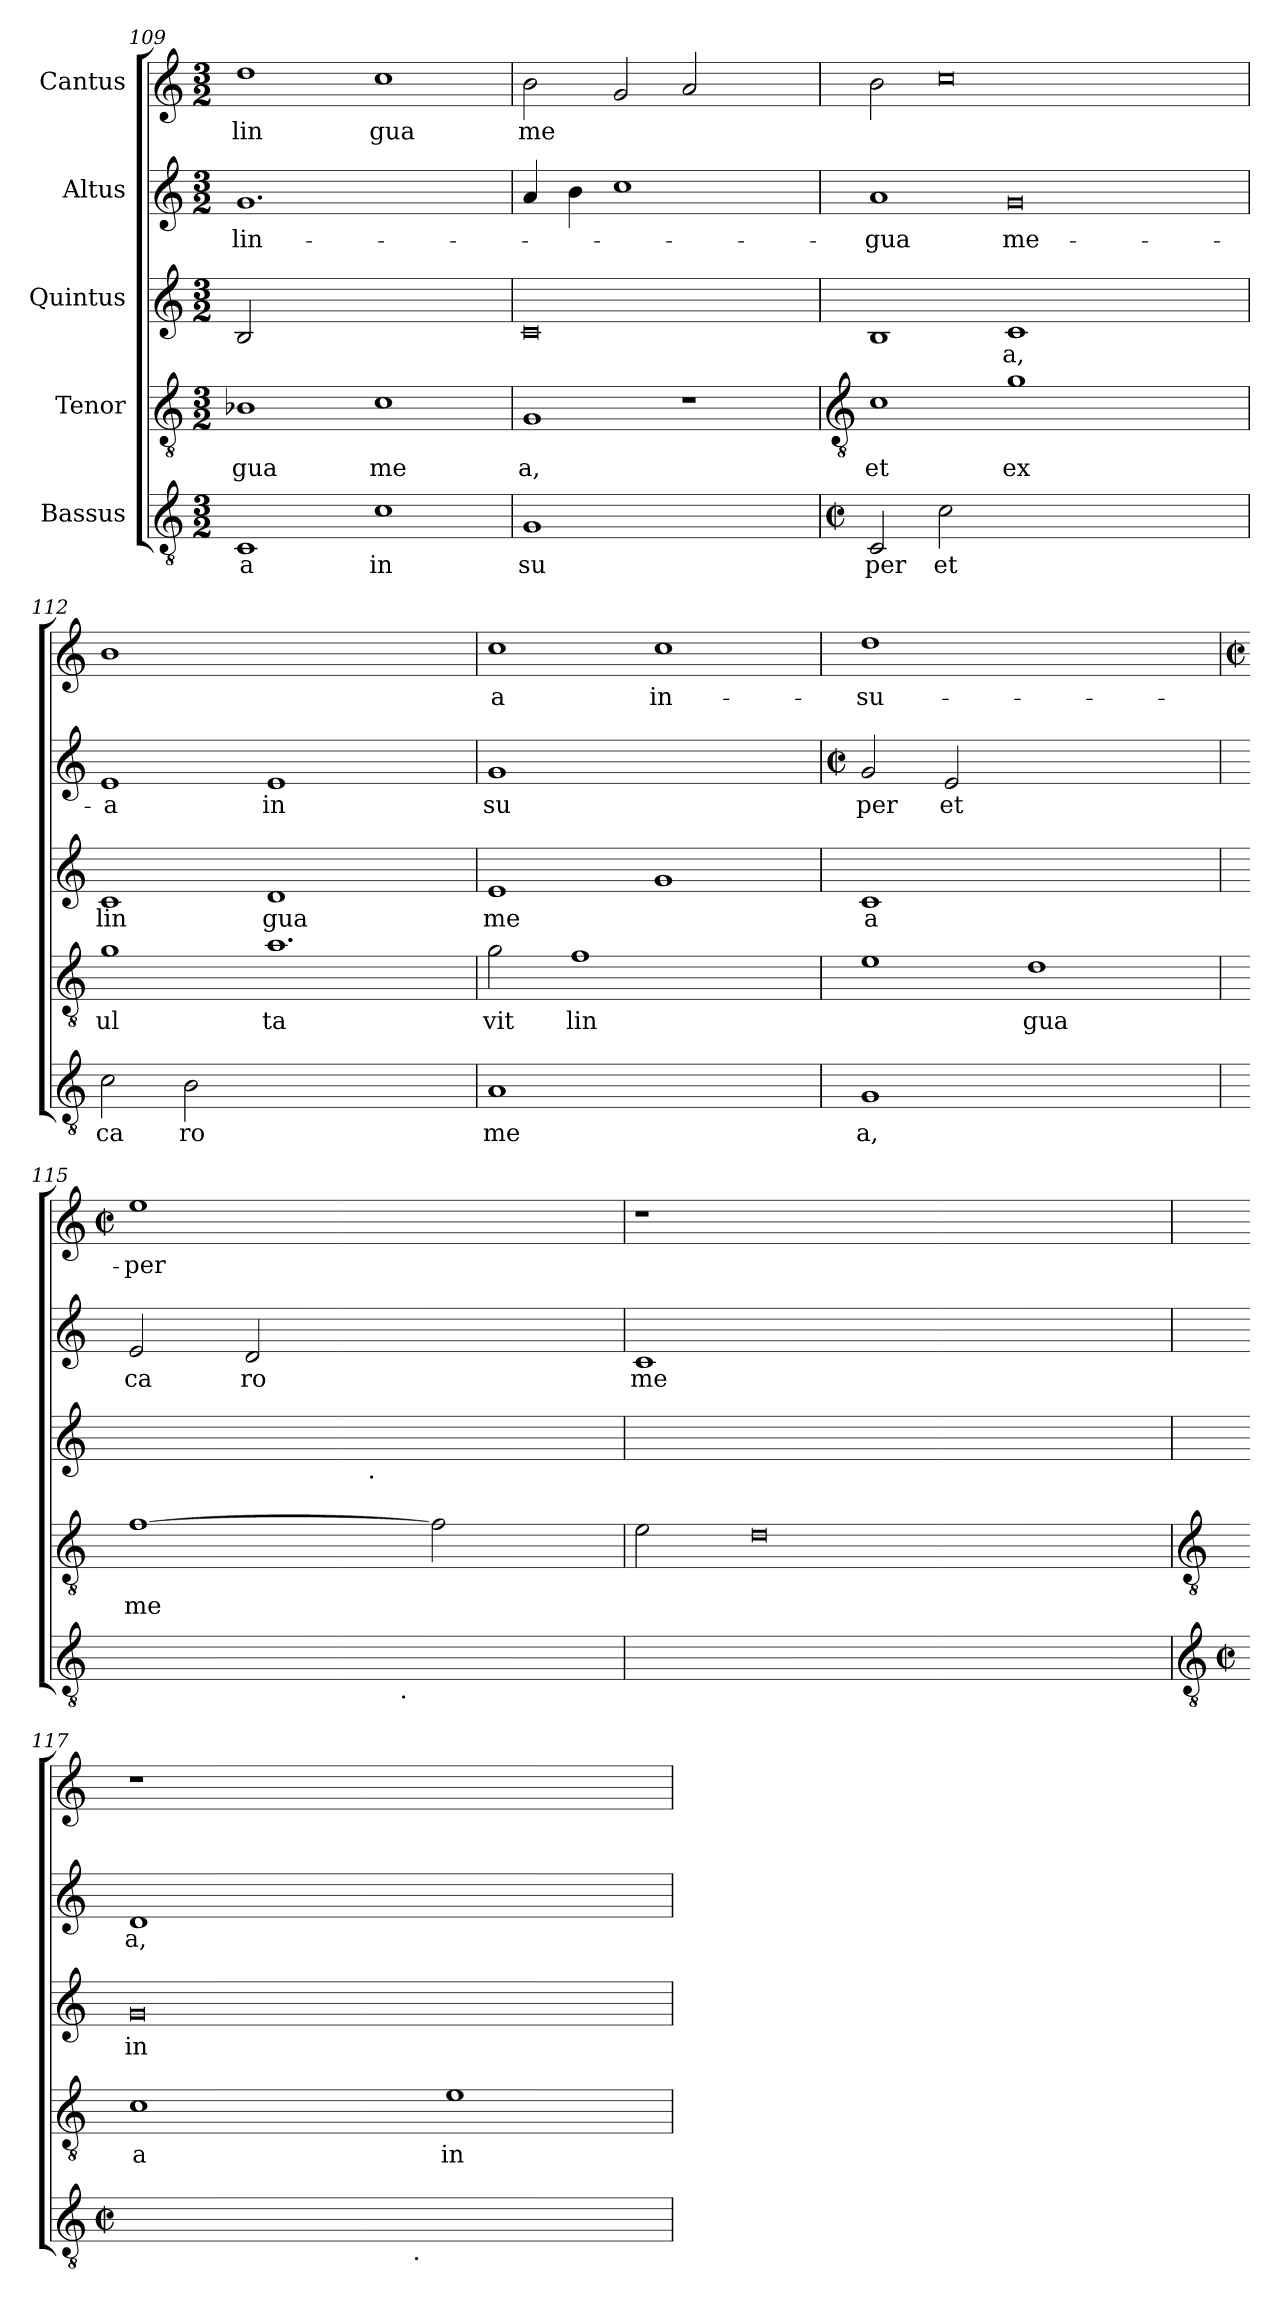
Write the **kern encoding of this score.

**kern	**text	**kern	**text	**kern	**text	**kern	**text	**kern	**text
*part5	*part5	*part4	*part4	*part3	*part3	*part2	*part2	*part1	*part1
*staff5	*staff5	*staff4	*staff4	*staff3	*staff3	*staff2	*staff2	*staff1	*staff1
*I"Bassus	*	*I"Tenor	*	*I"Quintus	*	*I"Altus	*	*I"Cantus	*
!!LO:LB:g=z
*clefGv2	*	*clefGv2	*	*clefG2	*	*clefG2	*	*clefG2	*
*k[]	*	*k[]	*	*k[]	*	*k[]	*	*k[]	*
*C:	*	*C:	*	*C:	*	*C:	*	*C:	*
*M3/2	*	*M3/2	*	*M3/2	*	*M3/2	*	*M3/2	*
=109A	=109A	=109A	=109A	=109A	=109A	=109A	=109A	=109A	=109A
!	!LO:LY:b	!	!LO:LY:b	!	!	!	!LO:LY:b	!	!LO:LY:b
1C	a	1B-X	gua	2B/	.	1.g	lin-	1dd	lin
.	.	.	.	1.ryy	.	.	.	.	.
!	!LO:LY:b	!	!LO:LY:b	!	!	!	!	!	!LO:LY:b
1c	in	1c	me	.	.	.	.	1cc	gua
.	.	.	.	.	.	2ryy	.	.	.
!!LO:LB:g=z
=110A	=110A	=110A	=110A	=110A	=110A	=110A	=110A	=110A	=110A
!	!LO:LY:b	!	!LO:LY:b	!	!	!	!	!	!LO:LY:b
1G	su	1G	a,	0c	.	4a/	.	2b\	me
.	.	.	.	.	.	4b\	.	.	.
.	.	.	.	.	.	1cc	.	2g/	.
1ryy	.	1r	.	.	.	.	.	2a/	.
.	.	.	.	.	.	2ryy	.	2ryy	.
!!LO:LB:g=z
=111A	=111A	=111A	=111A	=111A	=111A	=111A	=111A	=111A	=111A
*	*	*clefGv2	*	*	*	*	*	*	*
*M2/2	*	*	*	*	*	*	*	*	*
*met(c|)	*	*	*	*	*	*	*	*	*
!	!LO:LY:b	!	!LO:LY:b	!	!	!	!LO:LY:b	!	!
2C/	per	1c	et	1B	.	1a	-gua	2b\	.
!	!LO:LY:b	!	!	!	!	!	!	!	!
2c\	et	.	.	.	.	.	.	0cc	.
!	!	!	!LO:LY:b	!	!LO:LY:b	!	!LO:LY:b	!	!
0ryy	.	1g	ex	1c	a,	0g	me-	.	.
.	.	1ryy	.	1ryy	.	.	.	.	.
.	.	.	.	.	.	.	.	2ryy	.
!!LO:LB:g=z
=112A	=112A	=112A	=112A	=112A	=112A	=112A	=112A	=112A	=112A
!	!LO:LY:b	!	!LO:LY:b	!	!LO:LY:b	!	!LO:LY:b	!	!
2c\	ca	1g	ul	1c	lin	1e	-a	1b	.
!	!LO:LY:b	!	!	!	!	!	!	!	!
2B\	ro	.	.	.	.	.	.	.	.
!	!	!	!LO:LY:b	!	!LO:LY:b	!	!LO:LY:b	!	!
1.ryy	.	1.a	ta	1d	gua	1e	in	1.ryy	.
.	.	.	.	2ryy	.	2ryy	.	.	.
!!LO:LB:g=z
=113	=113	=113	=113	=113	=113	=113	=113	=113	=113
!	!LO:LY:b	!	!LO:LY:b	!	!LO:LY:b	!	!LO:LY:b	!	!LO:LY:b
1A	me	2g\	vit	1e	me	1g	su	1cc	a
!	!	!	!LO:LY:b	!	!	!	!	!	!
.	.	1f	lin	.	.	.	.	.	.
!	!	!	!	!	!	!	!	!	!LO:LY:b
1ryy	.	.	.	1g	.	1ryy	.	1cc	in-
.	.	2ryy	.	.	.	.	.	.	.
=114	=114	=114	=114	=114	=114	=114	=114	=114	=114
*	*	*	*	*	*	*M2/2	*	*	*
*	*	*	*	*	*	*met(c|)	*	*	*
!	!LO:LY:b	!	!	!	!LO:LY:b	!	!LO:LY:b	!	!LO:LY:b
1G	a,	1e	.	1c	a	2g/	per	1dd	-su-
!	!	!	!	!	!	!	!LO:LY:b	!	!
.	.	.	.	.	.	2e/	et	.	.
!	!	!	!LO:LY:b	!	!	!	!	!	!
1ryy	.	1d	gua	4ryy	.	1ryy	.	1ryy	.
.	.	.	.	4ryy	.	.	.	.	.
.	.	.	.	2ryy	.	.	.	.	.
=115	=115	=115	=115	=115	=115	=115	=115	=115	=115
*	*	*	*	*	*	*	*	*M2/2	*
*	*	*	*	*	*	*	*	*met(c|)	*
!	!	!	!LO:LY:b	!	!	!	!LO:LY:b	!	!LO:LY:b
4ryy	.	[1f	me	4ryy	.	2e/	ca	1ee	-per
4ryy	.	.	.	4ryy	.	.	.	.	.
!	!	!	!	!	!	!	!LO:LY:b	!	!
4ryy	.	.	.	4ryy	.	2d/	ro	.	.
32ryy	.	.	.	16ryy	.	.	.	.	.
32ryy	.	.	.	.	.	.	.	.	.
32ryy	.	.	.	16ryy	.	.	.	.	.
32ryy	.	.	.	.	.	.	.	.	.
!	!	!	!	!LO:TX:b:t=.	!	!	!	!	!
32ryy	.	.	.	16ryy	.	.	.	.	.
32ryy	.	.	.	.	.	.	.	.	.
!LO:TX:b:t=.	!	!	!	!	!	!	!	!	!
32ryy	.	.	.	4ryy	.	.	.	.	.
4ryy	.	.	.	.	.	.	.	.	.
.	.	2f\]	.	.	.	2ryy	.	2ryy	.
.	.	.	.	4ryy	.	.	.	.	.
4...ryy	.	.	.	.	.	.	.	.	.
.	.	.	.	4ryy	.	.	.	.	.
.	.	8.ryy	.	.	.	8.ryy	.	8.ryy	.
=116	=116	=116	=116	=116	=116	=116	=116	=116	=116
!	!	!	!	!	!	!	!LO:LY:b	!	!
4ryy	.	2e\	.	4ryy	.	1c	me	1r	.
4ryy	.	.	.	4ryy	.	.	.	.	.
4ryy	.	0d	.	4ryy	.	.	.	.	.
32ryy	.	.	.	16ryy	.	.	.	.	.
1ryy	.	.	.	.	.	.	.	.	.
.	.	.	.	1ryy	.	.	.	.	.
.	.	.	.	.	.	1.ryy	.	1.ryy	.
2ryy	.	.	.	.	.	.	.	.	.
.	.	.	.	2ryy	.	.	.	.	.
8..ryy	.	.	.	.	.	.	.	.	.
.	.	.	.	8.ryy	.	.	.	.	.
!!LO:LB:g=z
=117	=117	=117	=117	=117	=117	=117	=117	=117	=117
*clefGv2	*	*clefGv2	*	*	*	*	*	*	*
*M2/2	*	*	*	*	*	*	*	*	*
*met(c|)	*	*	*	*	*	*	*	*	*
!	!	!	!LO:LY:b	!	!LO:LY:b	!	!LO:LY:b	!	!
4ryy	.	1c	a	0g	in	1d	a,	1r	.
4ryy	.	.	.	.	.	.	.	.	.
4ryy	.	.	.	.	.	.	.	.	.
32ryy	.	.	.	.	.	.	.	.	.
32ryy	.	.	.	.	.	.	.	.	.
32ryy	.	.	.	.	.	.	.	.	.
32ryy	.	.	.	.	.	.	.	.	.
32ryy	.	.	.	.	.	.	.	.	.
32ryy	.	.	.	.	.	.	.	.	.
!LO:TX:b:t=.	!	!	!	!	!	!	!	!	!
32ryy	.	.	.	.	.	.	.	.	.
4ryy	.	.	.	.	.	.	.	.	.
!	!	!	!LO:LY:b	!	!	!	!	!	!
.	.	1e	in-	.	.	1ryy	.	1ryy	.
2ryy	.	.	.	.	.	.	.	.	.
4ryy	.	.	.	.	.	.	.	.	.
32ryy	.	.	.	.	.	.	.	.	.
=	=	=	=	=	=	=	=	=	=
*-	*-	*-	*-	*-	*-	*-	*-	*-	*-
